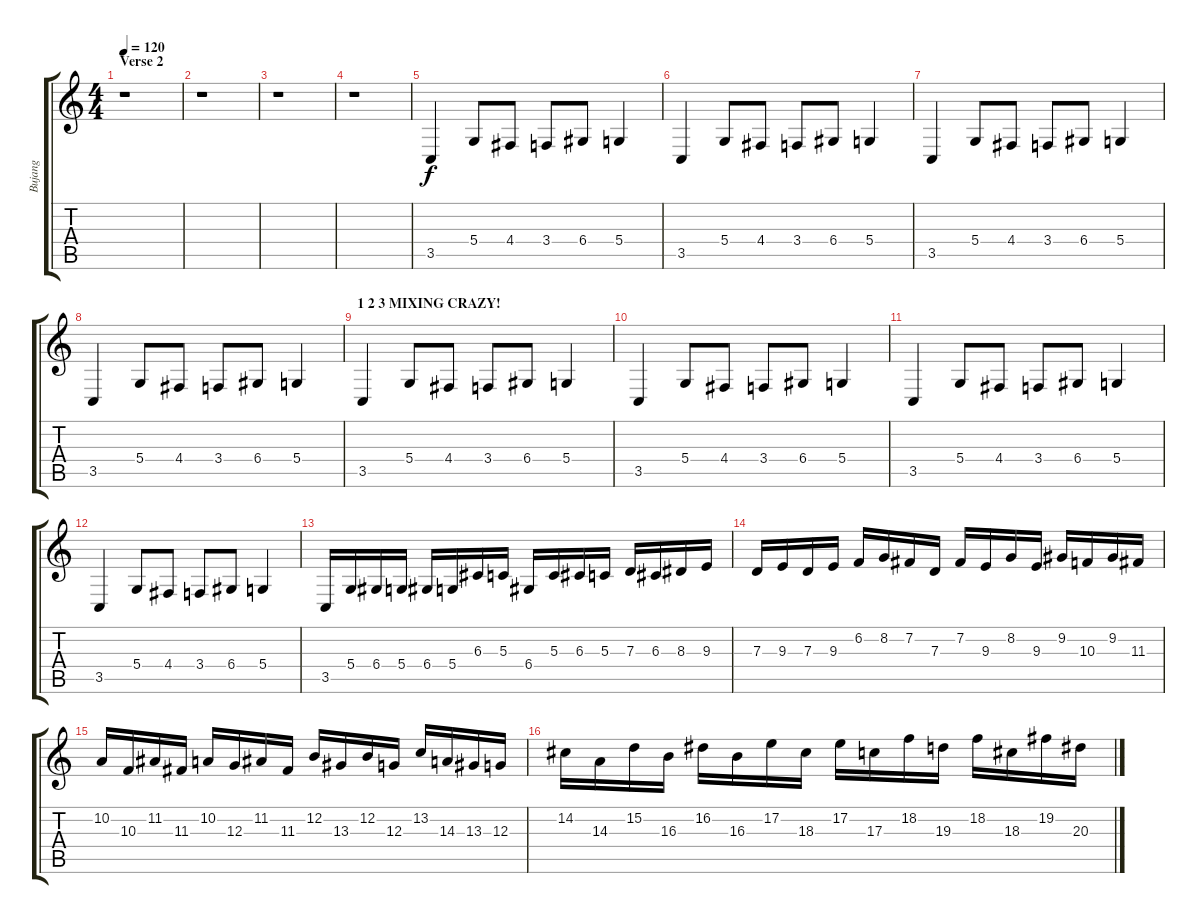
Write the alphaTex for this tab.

\track ("Bujang" "Bujang") {instrument choiraahs}
\staff {score tabs}
\tuning (E4 B3 G3 D3 A2 E2) {hide}
\ts (4 4)
\section ("" "Verse 2")
\tempo 120
\clef g2
\ks c
r.1{dy f} |
r.1 |
r.1 |
r.1 |
3.5.4 5.4.8 4.4.8 3.4.8 6.4.8 5.4.4 |
3.5.4 5.4.8 4.4.8 3.4.8 6.4.8 5.4.4 |
3.5.4 5.4.8 4.4.8 3.4.8 6.4.8 5.4.4 |
3.5.4 5.4.8 4.4.8 3.4.8 6.4.8 5.4.4 |
\section ("" "1 2 3 MIXING CRAZY!")
3.5.4 5.4.8 4.4.8 3.4.8 6.4.8 5.4.4 |
3.5.4 5.4.8 4.4.8 3.4.8 6.4.8 5.4.4 |
3.5.4 5.4.8 4.4.8 3.4.8 6.4.8 5.4.4 |
3.5.4 5.4.8 4.4.8 3.4.8 6.4.8 5.4.4 |
3.5.16 5.4.16 6.4.16 5.4.16 6.4.16 5.4.16 6.3.16 5.3.16 6.4.16 5.3.16 6.3.16 5.3.16 7.3.16 6.3.16 8.3.16 9.3.16 |
7.3.16 9.3.16 7.3.16 9.3.16 6.2.16 8.2.16 7.2.16 7.3.16 7.2.16 9.3.16 8.2.16 9.3.16 9.2.16 10.3.16 9.2.16 11.3.16 |
10.2.16 10.3.16 11.2.16 11.3.16 10.2.16 12.3.16 11.2.16 11.3.16 12.2.16 13.3.16 12.2.16 12.3.16 13.2.16 14.3.16 13.3.16 12.3.16 |
14.2.16 14.3.16 15.2.16 16.3.16 16.2.16 16.3.16 17.2.16 18.3.16 17.2.16 17.3.16 18.2.16 19.3.16 18.2.16 18.3.16 19.2.16 20.3.16
